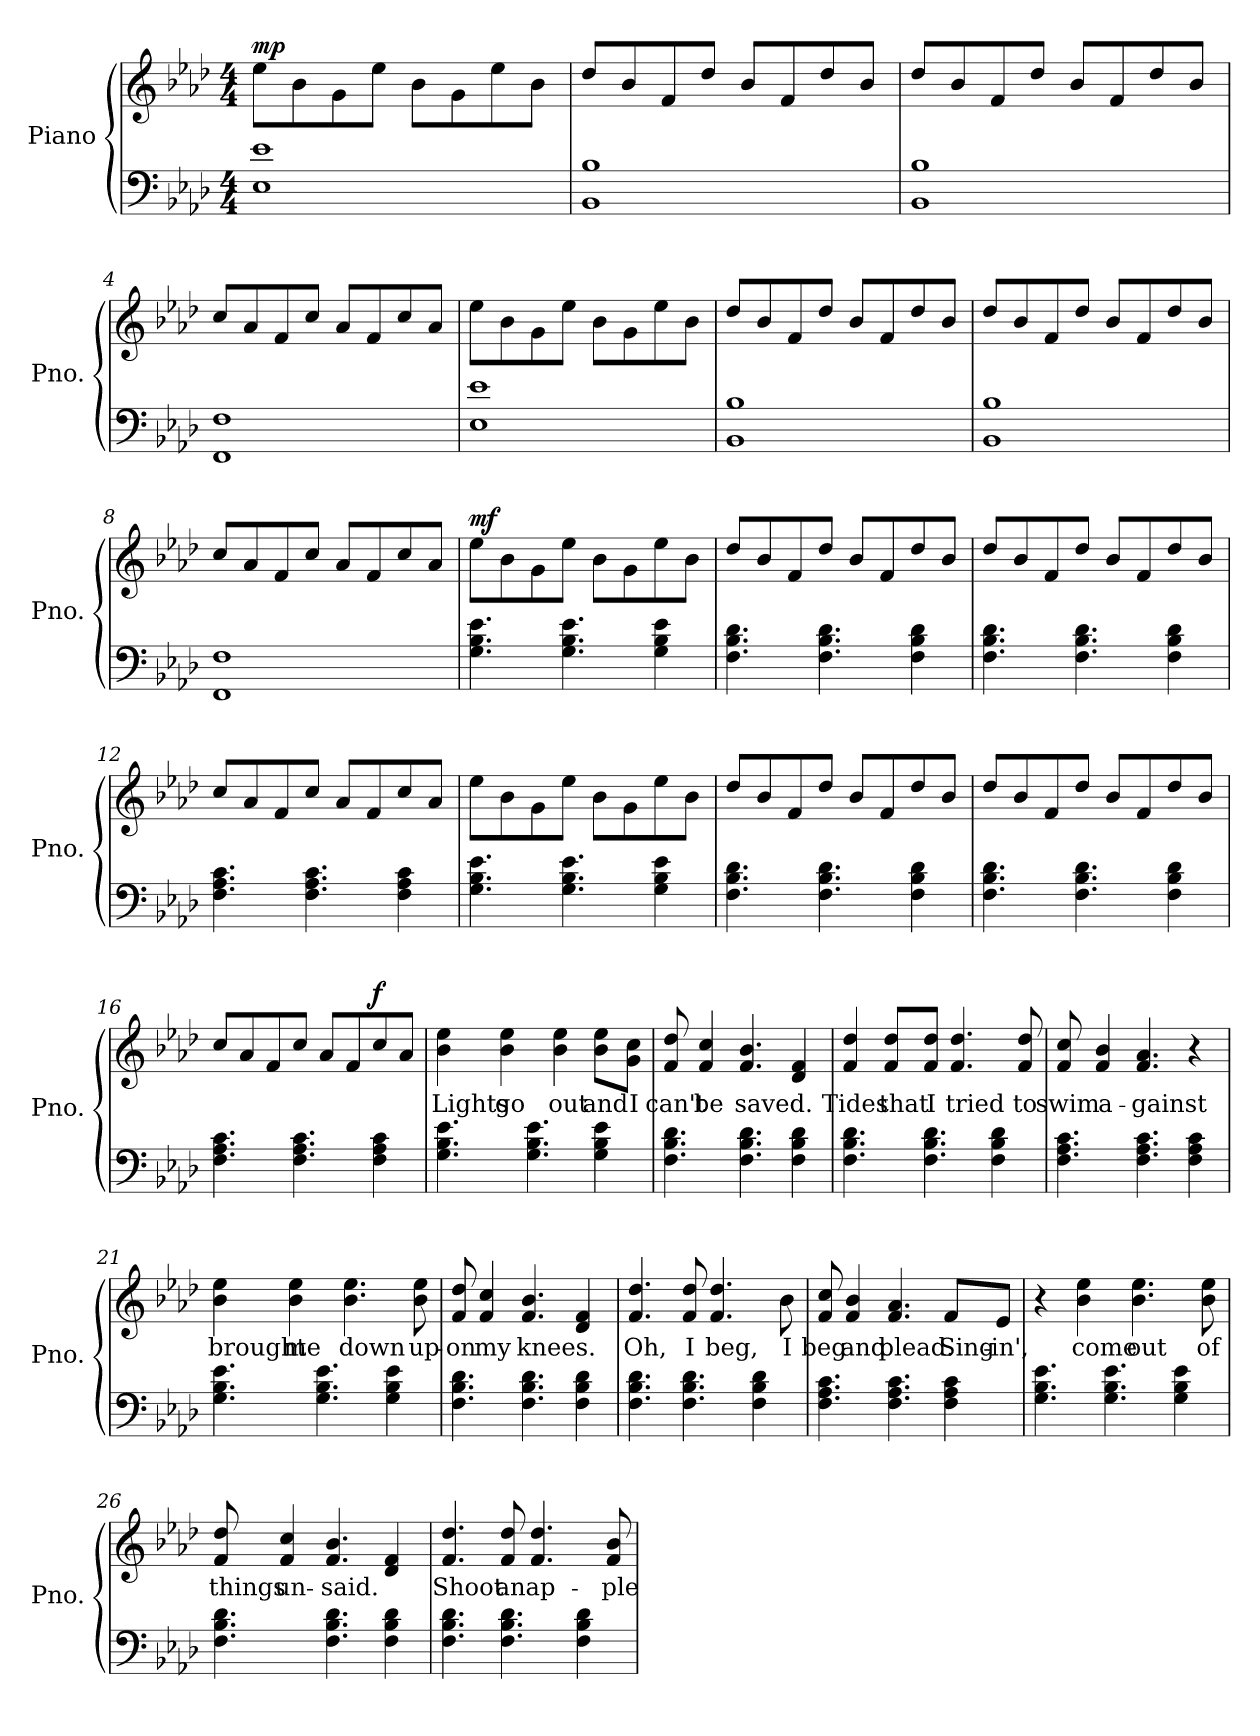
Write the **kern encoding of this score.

**kern	**kern	**text	**dynam
*part1	*part1	*part1	*part1
*staff2	*staff1	*staff1	*staff1/2
*I"Piano	*	*	*
*I'Pno.	*	*	*
*clefF4	*clefG2	*	*
*k[b-e-a-d-]	*k[b-e-a-d-]	*	*
*M4/4	*M4/4	*	*
*MM132	*MM132	*	*
=1	=1	=1	=1
!	!	!	!LO:DY:b=2
1E- 1e-	8ee-\L	.	mp
.	8b-\	.	.
.	8g\	.	.
.	8ee-\J	.	.
.	8b-\L	.	.
.	8g\	.	.
.	8ee-\	.	.
.	8b-\J	.	.
=2	=2	=2	=2
1BB- 1B-	8dd-/L	.	.
.	8b-/	.	.
.	8f/	.	.
.	8dd-/J	.	.
.	8b-/L	.	.
.	8f/	.	.
.	8dd-/	.	.
.	8b-/J	.	.
=3	=3	=3	=3
1BB- 1B-	8dd-/L	.	.
.	8b-/	.	.
.	8f/	.	.
.	8dd-/J	.	.
.	8b-/L	.	.
.	8f/	.	.
.	8dd-/	.	.
.	8b-/J	.	.
=4	=4	=4	=4
1FF 1F	8cc/L	.	.
.	8a-/	.	.
.	8f/	.	.
.	8cc/J	.	.
.	8a-/L	.	.
.	8f/	.	.
.	8cc/	.	.
.	8a-/J	.	.
=5	=5	=5	=5
1E- 1e-	8ee-\L	.	.
.	8b-\	.	.
.	8g\	.	.
.	8ee-\J	.	.
.	8b-\L	.	.
.	8g\	.	.
.	8ee-\	.	.
.	8b-\J	.	.
!!LO:LB:g=z
=6	=6	=6	=6
1BB- 1B-	8dd-/L	.	.
.	8b-/	.	.
.	8f/	.	.
.	8dd-/J	.	.
.	8b-/L	.	.
.	8f/	.	.
.	8dd-/	.	.
.	8b-/J	.	.
=7	=7	=7	=7
1BB- 1B-	8dd-/L	.	.
.	8b-/	.	.
.	8f/	.	.
.	8dd-/J	.	.
.	8b-/L	.	.
.	8f/	.	.
.	8dd-/	.	.
.	8b-/J	.	.
=8	=8	=8	=8
1FF 1F	8cc/L	.	.
.	8a-/	.	.
.	8f/	.	.
.	8cc/J	.	.
.	8a-/L	.	.
.	8f/	.	.
.	8cc/	.	.
.	8a-/J	.	.
=9	=9	=9	=9
!	!	!	!LO:DY:b=2
4.G\ 4.B-\ 4.e-\	8ee-\L	.	mf
.	8b-\	.	.
.	8g\	.	.
4.G\ 4.B-\ 4.e-\	8ee-\J	.	.
.	8b-\L	.	.
.	8g\	.	.
4G\ 4B-\ 4e-\	8ee-\	.	.
.	8b-\J	.	.
=10	=10	=10	=10
4.F\ 4.B-\ 4.d-\	8dd-/L	.	.
.	8b-/	.	.
.	8f/	.	.
4.F\ 4.B-\ 4.d-\	8dd-/J	.	.
.	8b-/L	.	.
.	8f/	.	.
4F\ 4B-\ 4d-\	8dd-/	.	.
.	8b-/J	.	.
!!LO:LB:g=z
=11	=11	=11	=11
4.F\ 4.B-\ 4.d-\	8dd-/L	.	.
.	8b-/	.	.
.	8f/	.	.
4.F\ 4.B-\ 4.d-\	8dd-/J	.	.
.	8b-/L	.	.
.	8f/	.	.
4F\ 4B-\ 4d-\	8dd-/	.	.
.	8b-/J	.	.
=12	=12	=12	=12
4.F\ 4.A-\ 4.c\	8cc/L	.	.
.	8a-/	.	.
.	8f/	.	.
4.F\ 4.A-\ 4.c\	8cc/J	.	.
.	8a-/L	.	.
.	8f/	.	.
4F\ 4A-\ 4c\	8cc/	.	.
.	8a-/J	.	.
=13	=13	=13	=13
4.G\ 4.B-\ 4.e-\	8ee-\L	.	.
.	8b-\	.	.
.	8g\	.	.
4.G\ 4.B-\ 4.e-\	8ee-\J	.	.
.	8b-\L	.	.
.	8g\	.	.
4G\ 4B-\ 4e-\	8ee-\	.	.
.	8b-\J	.	.
=14	=14	=14	=14
4.F\ 4.B-\ 4.d-\	8dd-/L	.	.
.	8b-/	.	.
.	8f/	.	.
4.F\ 4.B-\ 4.d-\	8dd-/J	.	.
.	8b-/L	.	.
.	8f/	.	.
4F\ 4B-\ 4d-\	8dd-/	.	.
.	8b-/J	.	.
=15	=15	=15	=15
4.F\ 4.B-\ 4.d-\	8dd-/L	.	.
.	8b-/	.	.
.	8f/	.	.
4.F\ 4.B-\ 4.d-\	8dd-/J	.	.
.	8b-/L	.	.
.	8f/	.	.
4F\ 4B-\ 4d-\	8dd-/	.	.
.	8b-/J	.	.
!!LO:LB:g=z
=16	=16	=16	=16
4.F\ 4.A-\ 4.c\	8cc/L	.	.
.	8a-/	.	.
.	8f/	.	.
4.F\ 4.A-\ 4.c\	8cc/J	.	.
.	8a-/L	.	.
.	8f/	.	.
!	!	!	!LO:DY:b=2
4F\ 4A-\ 4c\	8cc/	.	f
.	8a-/J	.	.
=17	=17	=17	=17
!	!	!LO:LY:b	!
4.G\ 4.B-\ 4.e-\	4b-\ 4ee-\	Lights	.
!	!	!LO:LY:b	!
.	4b-\ 4ee-\	go	.
4.G\ 4.B-\ 4.e-\	.	.	.
!	!	!LO:LY:b	!
.	4b-\ 4ee-\	out	.
!	!	!LO:LY:b	!
4G\ 4B-\ 4e-\	8b-\ 8ee-\L	and	.
!	!	!LO:LY:b	!
.	8g\ 8cc\J	I	.
=18	=18	=18	=18
!	!	!LO:LY:b	!
4.F\ 4.B-\ 4.d-\	8f/ 8dd-/	can't	.
!	!	!LO:LY:b	!
.	4f/ 4cc/	be	.
!	!	!LO:LY:b	!
4.F\ 4.B-\ 4.d-\	4.f/ 4.b-/	saved.	.
4F\ 4B-\ 4d-\	4d-/ 4f/	.	.
=19	=19	=19	=19
!	!	!LO:LY:b	!
4.F\ 4.B-\ 4.d-\	4f/ 4dd-/	Tides	.
!	!	!LO:LY:b	!
.	8f/ 8dd-/L	that	.
!	!	!LO:LY:b	!
4.F\ 4.B-\ 4.d-\	8f/ 8dd-/J	I	.
!	!	!LO:LY:b	!
.	4.f/ 4.dd-/	tried	.
4F\ 4B-\ 4d-\	.	.	.
!	!	!LO:LY:b	!
.	8f/ 8dd-/	to	.
!!LO:PB:g=z
=20	=20	=20	=20
!	!	!LO:LY:b	!
4.F\ 4.A-\ 4.c\	8f/ 8cc/	swim	.
!	!	!LO:LY:b	!
.	4f/ 4b-/	a-	.
!	!	!LO:LY:b	!
4.F\ 4.A-\ 4.c\	4.f/ 4.a-/	-gainst	.
4F\ 4A-\ 4c\	4r	.	.
=21	=21	=21	=21
!	!	!LO:LY:b	!
4.G\ 4.B-\ 4.e-\	4b-\ 4ee-\	brought	.
!	!	!LO:LY:b	!
.	4b-\ 4ee-\	me	.
4.G\ 4.B-\ 4.e-\	.	.	.
!	!	!LO:LY:b	!
.	4.b-\ 4.ee-\	down	.
4G\ 4B-\ 4e-\	.	.	.
!	!	!LO:LY:b	!
.	8b-\ 8ee-\	up-	.
=22	=22	=22	=22
!	!	!LO:LY:b	!
4.F\ 4.B-\ 4.d-\	8f/ 8dd-/	-on	.
!	!	!LO:LY:b	!
.	4f/ 4cc/	my	.
!	!	!LO:LY:b	!
4.F\ 4.B-\ 4.d-\	4.f/ 4.b-/	knees.	.
4F\ 4B-\ 4d-\	4d-/ 4f/	.	.
=23	=23	=23	=23
!	!	!LO:LY:b	!
4.F\ 4.B-\ 4.d-\	4.f/ 4.dd-/	Oh,	.
!	!	!LO:LY:b	!
4.F\ 4.B-\ 4.d-\	8f/ 8dd-/	I	.
!	!	!LO:LY:b	!
.	4.f/ 4.dd-/	beg,	.
4F\ 4B-\ 4d-\	.	.	.
!	!	!LO:LY:b	!
.	8b-\	I	.
!!LO:LB:g=z
=24	=24	=24	=24
!	!	!LO:LY:b	!
4.F\ 4.A-\ 4.c\	8f/ 8cc/	beg	.
!	!	!LO:LY:b	!
.	4f/ 4b-/	and	.
!	!	!LO:LY:b	!
4.F\ 4.A-\ 4.c\	4.f/ 4.a-/	plead.	.
!	!	!LO:LY:b	!
4F\ 4A-\ 4c\	8f/L	Sing-	.
!	!	!LO:LY:b	!
.	8e-/J	-in',	.
=25	=25	=25	=25
4.G\ 4.B-\ 4.e-\	4r	.	.
!	!	!LO:LY:b	!
.	4b-\ 4ee-\	come	.
4.G\ 4.B-\ 4.e-\	.	.	.
!	!	!LO:LY:b	!
.	4.b-\ 4.ee-\	out	.
4G\ 4B-\ 4e-\	.	.	.
!	!	!LO:LY:b	!
.	8b-\ 8ee-\	of	.
=26	=26	=26	=26
!	!	!LO:LY:b	!
4.F\ 4.B-\ 4.d-\	8f/ 8dd-/	things	.
!	!	!LO:LY:b	!
.	4f/ 4cc/	un-	.
!	!	!LO:LY:b	!
4.F\ 4.B-\ 4.d-\	4.f/ 4.b-/	-said.	.
4F\ 4B-\ 4d-\	4d-/ 4f/	.	.
=27	=27	=27	=27
!	!	!LO:LY:b	!
4.F\ 4.B-\ 4.d-\	4.f/ 4.dd-/	Shoot	.
!	!	!LO:LY:b	!
4.F\ 4.B-\ 4.d-\	8f/ 8dd-/	an	.
!	!	!LO:LY:b	!
.	4.f/ 4.dd-/	ap-	.
4F\ 4B-\ 4d-\	.	.	.
!	!	!LO:LY:b	!
.	8f/ 8b-/	-ple	.
=	=	=	=
*-	*-	*-	*-
